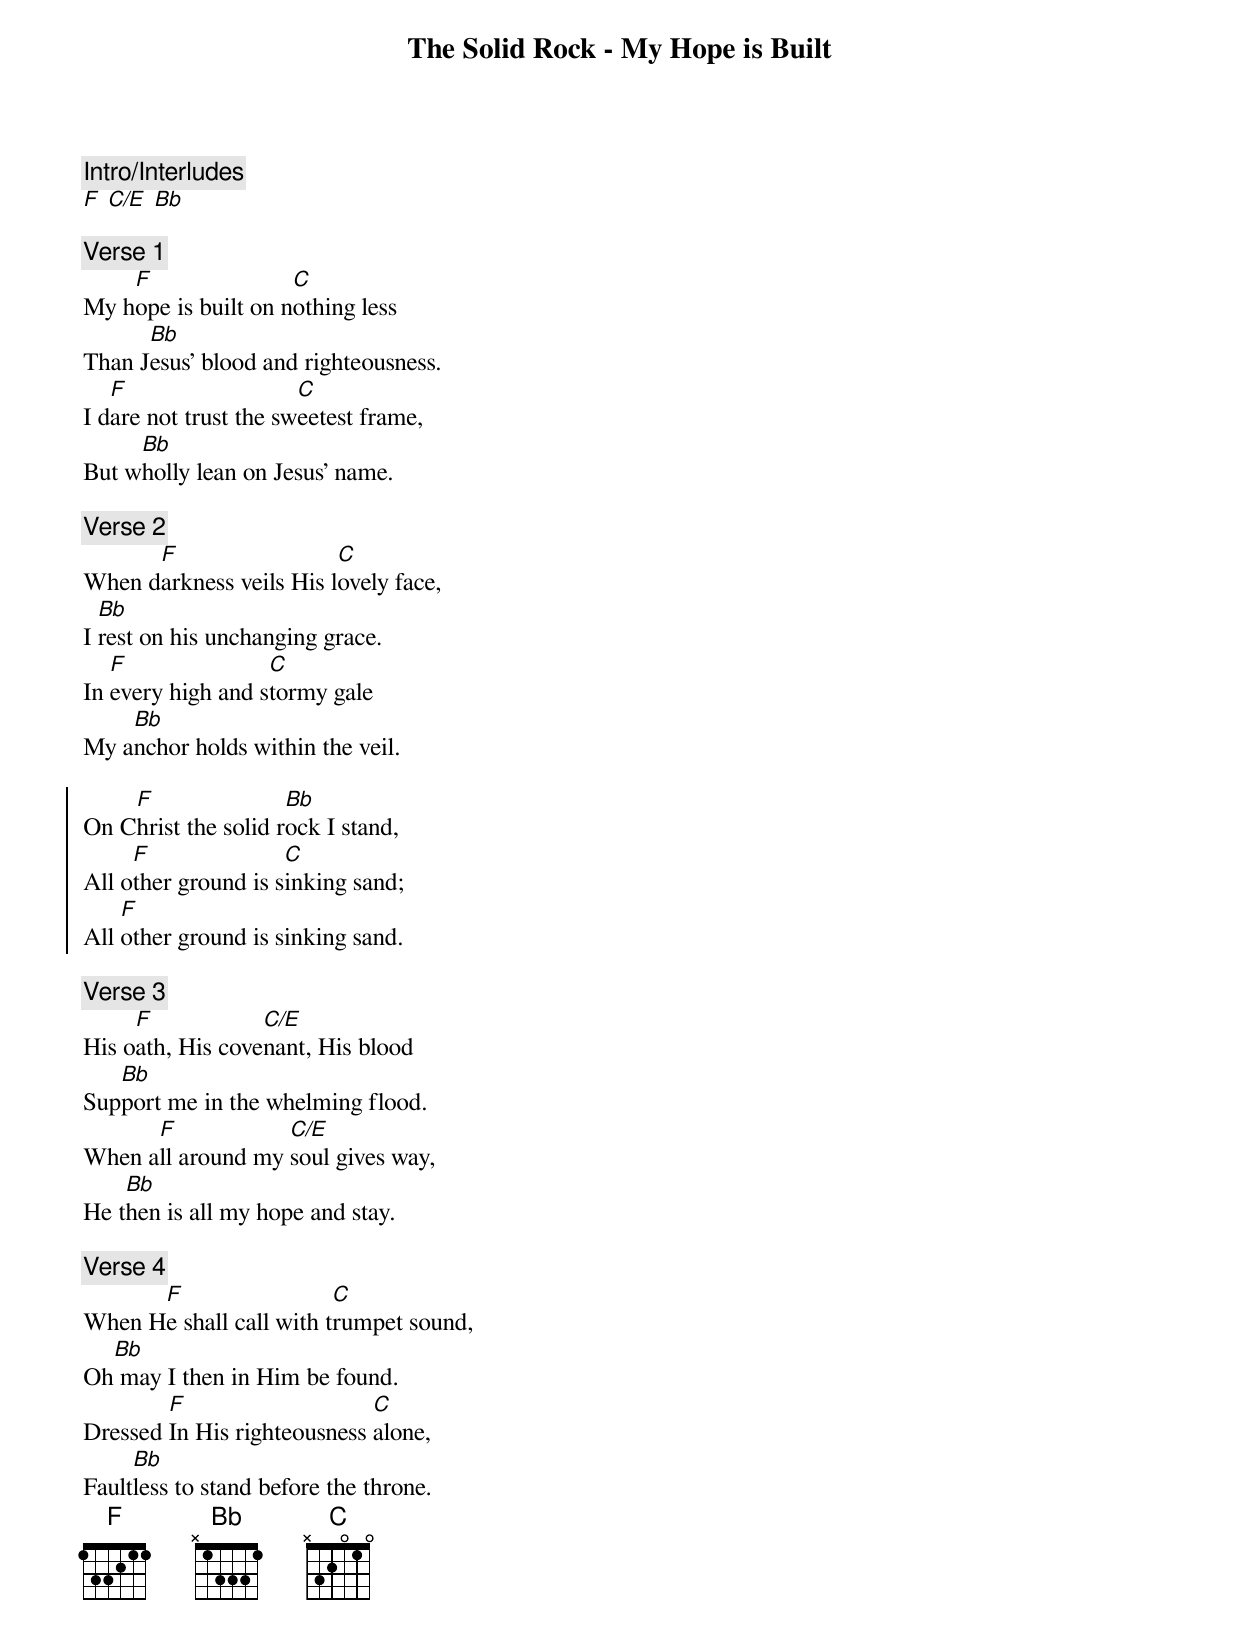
{title:The Solid Rock - My Hope is Built}
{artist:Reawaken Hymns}
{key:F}
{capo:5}

{comment:Intro/Interludes}
[F] [C/E] [Bb]

{comment:Verse 1}
My h[F]ope is built on n[C]othing less
Than J[Bb]esus' blood and righteousness.
I d[F]are not trust the sw[C]eetest frame,
But w[Bb]holly lean on Jesus' name.

{comment:Verse 2}
When d[F]arkness veils His l[C]ovely face,
I [Bb]rest on his unchanging grace.
In [F]every high and s[C]tormy gale
My a[Bb]nchor holds within the veil.

{start_of_chorus}
On C[F]hrist the solid r[Bb]ock I stand,
All o[F]ther ground is s[C]inking sand;
All [F]other ground is sinking sand.
{end_of_chorus}

{comment:Verse 3}
His o[F]ath, His cove[C/E]nant, His blood
Sup[Bb]port me in the whelming flood.
When a[F]ll around my [C/E]soul gives way,
He t[Bb]hen is all my hope and stay.

{comment:Verse 4}
When H[F]e shall call with t[C]rumpet sound,
Oh[Bb] may I then in Him be found.
Dressed [F]In His righteousness [C]alone,
Fault[Bb]less to stand before the throne.
